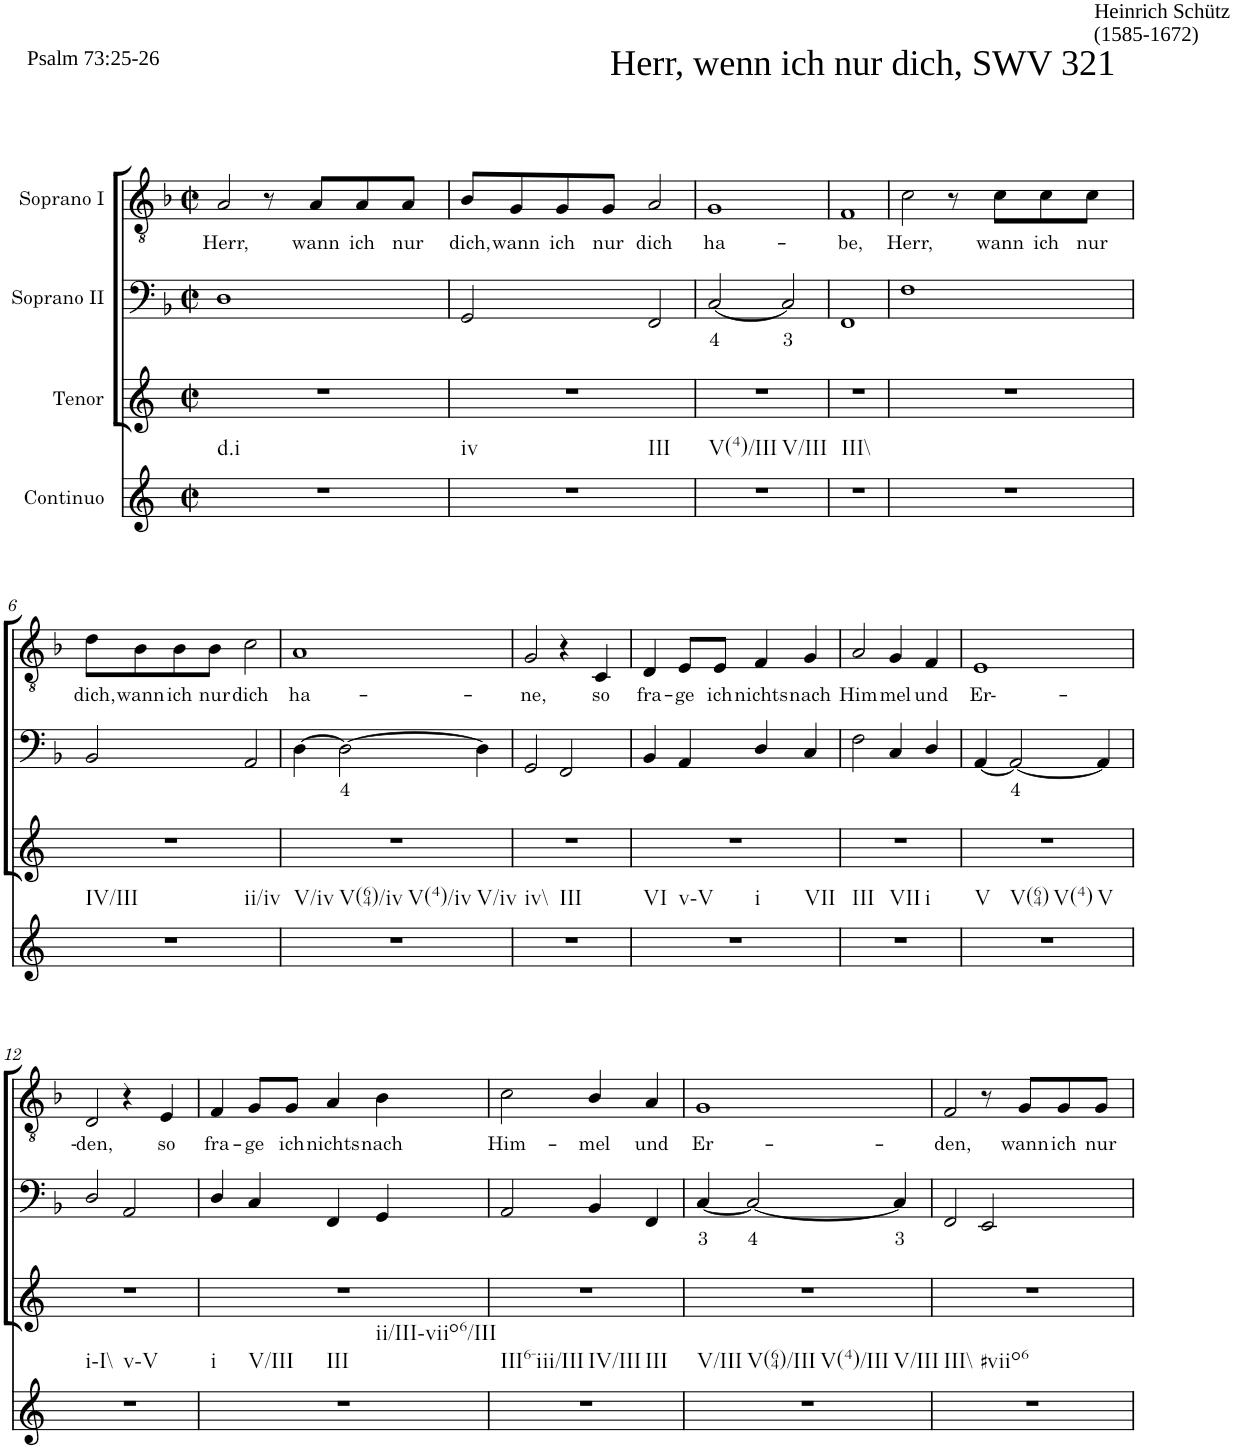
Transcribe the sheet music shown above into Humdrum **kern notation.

**kern	**kern	**kern	**text	**kern	**text
*part4	*part3	*part2	*part2	*part1	*part1
*staff4	*staff3	*staff2	*staff2	*staff1	*staff1
*I"Continuo	*I"Tenor	*I"Soprano II	*	*I"Soprano I	*
*clefG2	*clefG2	*clefF4	*	*clefGv2	*
*k[]	*k[]	*k[b-]	*	*k[b-]	*
*M2/2	*M2/2	*M2/2	*	*M2/2	*
*met(c|)	*met(c|)	*met(c|)	*	*met(c|)	*
=1	=1	=1	=1	=1	=1
!	!	!	!	!LO:TX:a:t=Herr, wenn ich nur dich, SWV 321	!
!	!	!	!	!LO:TX:a:t=Psalm 73&colon;25-26	!
!	!	!	!	!LO:TX:a:t=Heinrich Schütz	!
!	!	!	!	!LO:TX:a:t=(1585-1672)	!
!LO:TX:b:t=d.i	!	!	!	!	!
!	!	!	!	!	!LO:LY:b
1r	1r	1D	.	2A/	Herr,
.	.	.	.	8r	.
!	!	!	!	!	!LO:LY:b
.	.	.	.	8A/L	wann
!	!	!	!	!	!LO:LY:b
.	.	.	.	8A/	ich
!	!	!	!	!	!LO:LY:b
.	.	.	.	8A/J	nur
=2	=2	=2	=2	=2	=2
!LO:TX:b:t=iv	!	!	!	!	!
!LO:TX:b:t=III	!	!	!	!	!
!	!	!	!	!	!LO:LY:b
1r	1r	2GG/	.	8B-/L	dich,
!	!	!	!	!	!LO:LY:b
.	.	.	.	8G/	wann
!	!	!	!	!	!LO:LY:b
.	.	.	.	8G/	ich
!	!	!	!	!	!LO:LY:b
.	.	.	.	8G/J	nur
!	!	!	!	!	!LO:LY:b
.	.	2FF/	.	2A/	dich
=3	=3	=3	=3	=3	=3
!LO:TX:b:t=V(4)/III	!	!	!	!	!
!LO:TX:b:t=V/III	!	!	!	!	!
!	!	!	!LO:LY:b	!	!LO:LY:b
1r	1r	[2C/	4	1G	ha-
!	!	!	!LO:LY:b	!	!
.	.	2C/]	3	.	.
=4	=4	=4	=4	=4	=4
!LO:TX:b:t=III\\	!	!	!	!	!
!	!	!	!	!	!LO:LY:b
1r	1r	1FF	.	1F	be,
=5	=5	=5	=5	=5	=5
!	!	!	!	!	!LO:LY:b
1r	1r	1F	.	2c\	Herr,
.	.	.	.	8r	.
!	!	!	!	!	!LO:LY:b
.	.	.	.	8c\L	wann
!	!	!	!	!	!LO:LY:b
.	.	.	.	8c\	ich
!	!	!	!	!	!LO:LY:b
.	.	.	.	8c\J	nur
!!LO:LB:g=z
=6	=6	=6	=6	=6	=6
!LO:TX:b:t=IV/III	!	!	!	!	!
!LO:TX:b:t=ii/iv	!	!	!	!	!
!	!	!	!	!	!LO:LY:b
1r	1r	2BB-/	.	8d\L	dich,
!	!	!	!	!	!LO:LY:b
.	.	.	.	8B-\	wann
!	!	!	!	!	!LO:LY:b
.	.	.	.	8B-\	ich
!	!	!	!	!	!LO:LY:b
.	.	.	.	8B-\J	nur
!	!	!	!	!	!LO:LY:b
.	.	2AA/	.	2c\	dich
=7	=7	=7	=7	=7	=7
!LO:TX:b:t=V/iv	!	!	!	!	!
!LO:TX:b:t=V(64)/iv	!	!	!	!	!
!LO:TX:b:t=V(4)/iv	!	!	!	!	!
!LO:TX:b:t=V/iv	!	!	!	!	!
!	!	!	!	!	!LO:LY:b
1r	1r	[4D\	.	1A	ha-
!	!	!	!LO:LY:b	!	!
.	.	2D\_	4	.	.
.	.	4D\]	.	.	.
=8	=8	=8	=8	=8	=8
!LO:TX:b:t=iv\\	!	!	!	!	!
!LO:TX:b:t=III	!	!	!	!	!
!	!	!	!	!	!LO:LY:b
1r	1r	2GG/	.	2G/	ne,
.	.	2FF/	.	4r	.
!	!	!	!	!	!LO:LY:b
.	.	.	.	4C/	so
=9	=9	=9	=9	=9	=9
!LO:TX:b:t=VI	!	!	!	!	!
!LO:TX:b:t=v-V	!	!	!	!	!
!LO:TX:b:t=i	!	!	!	!	!
!LO:TX:b:t=VII	!	!	!	!	!
!	!	!	!	!	!LO:LY:b
1r	1r	4BB-/	.	4D/	fra-
!	!	!	!	!	!LO:LY:b
.	.	4AA/	.	8E/L	ge
!	!	!	!	!	!LO:LY:b
.	.	.	.	8E/J	ich
!	!	!	!	!	!LO:LY:b
.	.	4D/	.	4F/	nichts
!	!	!	!	!	!LO:LY:b
.	.	4C/	.	4G/	nach
=10	=10	=10	=10	=10	=10
!LO:TX:b:t=III	!	!	!	!	!
!LO:TX:b:t=VII	!	!	!	!	!
!LO:TX:b:t=i	!	!	!	!	!
!	!	!	!	!	!LO:LY:b
1r	1r	2F\	.	2A/	Him-
!	!	!	!	!	!LO:LY:b
.	.	4C/	.	4G/	mel
!	!	!	!	!	!LO:LY:b
.	.	4D/	.	4F/	und
=11	=11	=11	=11	=11	=11
!LO:TX:b:t=V	!	!	!	!	!
!LO:TX:b:t=V(64)	!	!	!	!	!
!LO:TX:b:t=V(4)	!	!	!	!	!
!LO:TX:b:t=V	!	!	!	!	!
!	!	!	!	!	!LO:LY:b
1r	1r	[4AA/	.	1E	Er--
!	!	!	!LO:LY:b	!	!
.	.	2AA/_	4	.	.
.	.	4AA/]	.	.	.
!!LO:LB:g=z
=12	=12	=12	=12	=12	=12
!LO:TX:b:t=i\\-I\\	!	!	!	!	!
!LO:TX:b:t=v-V	!	!	!	!	!
!	!	!	!	!	!LO:LY:b
1r	1r	2D/	.	2D/	den,
.	.	2AA/	.	4r	.
!	!	!	!	!	!LO:LY:b
.	.	.	.	4E/	so
=13	=13	=13	=13	=13	=13
!LO:TX:b:t=i	!	!	!	!	!
!LO:TX:b:t=V/III	!	!	!	!	!
!LO:TX:b:t=III	!	!	!	!	!
!LO:TX:b:t=ii/III-viio6/III	!	!	!	!	!
!	!	!	!	!	!LO:LY:b
1r	1r	4D/	.	4F/	fra-
!	!	!	!	!	!LO:LY:b
.	.	4C/	.	8G/L	ge
!	!	!	!	!	!LO:LY:b
.	.	.	.	8G/J	ich
!	!	!	!	!	!LO:LY:b
.	.	4FF/	.	4A/	nichts
!	!	!	!	!	!LO:LY:b
.	.	4GG/	.	4B-\	nach
=14	=14	=14	=14	=14	=14
!LO:TX:b:t=III6-iii/III	!	!	!	!	!
!LO:TX:b:t=IV/III	!	!	!	!	!
!LO:TX:b:t=III	!	!	!	!	!
!	!	!	!	!	!LO:LY:b
1r	1r	2AA/	.	2c\	Him-
!	!	!	!	!	!LO:LY:b
.	.	4BB-/	.	4B-/	mel
!	!	!	!	!	!LO:LY:b
.	.	4FF/	.	4A/	und
=15	=15	=15	=15	=15	=15
!LO:TX:b:t=V/III	!	!	!	!	!
!LO:TX:b:t=V(64)/III	!	!	!	!	!
!LO:TX:b:t=V(4)/III	!	!	!	!	!
!LO:TX:b:t=V/III	!	!	!	!	!
!	!	!	!LO:LY:b	!	!LO:LY:b
1r	1r	[4C/	3	1G	Er-
!	!	!	!LO:LY:b	!	!
.	.	2C/_	4	.	.
!	!	!	!LO:LY:b	!	!
.	.	4C/]	3	.	.
=16	=16	=16	=16	=16	=16
!LO:TX:b:t=III\\	!	!	!	!	!
!LO:TX:b:t=#viio6	!	!	!	!	!
!	!	!	!	!	!LO:LY:b
1r	1r	2FF/	.	2F/	den,
.	.	2EE/	.	8r	.
!	!	!	!	!	!LO:LY:b
.	.	.	.	8G/L	wann
!	!	!	!	!	!LO:LY:b
.	.	.	.	8G/	ich
!	!	!	!	!	!LO:LY:b
.	.	.	.	8G/J	nur
=	=	=	=	=	=
*-	*-	*-	*-	*-	*-
